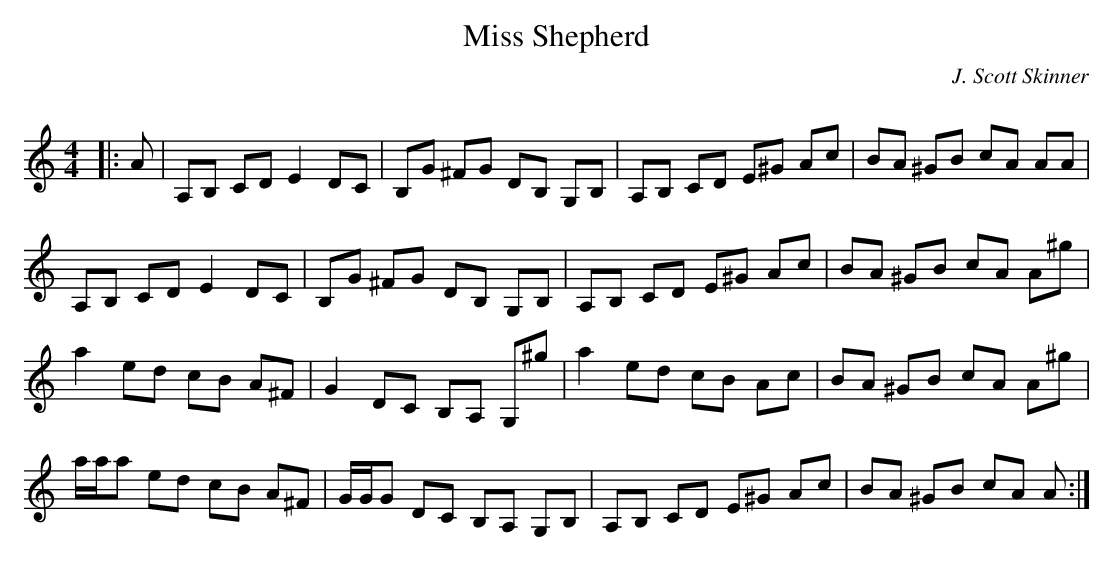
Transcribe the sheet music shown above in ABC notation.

X:1
T: Miss Shepherd
C:J. Scott Skinner
Q: 232
K:Am
M:4/4
L:1/8
|:A|A,B, CD E2 DC|B,G ^FG DB, G,B,|A,B, CD E^G Ac|BA ^GB cA AA|
A,B, CD E2 DC|B,G ^FG DB, G,B,|A,B, CD E^G Ac|BA ^GB cA A^g|
a2 ed cB A^F|G2 DC B,A, G,^g|a2 ed cB Ac|BA ^GB cA A^g|
a1/2a1/2a ed cB A^F|G1/2G1/2G DC B,A, G,B,|A,B, CD E^G Ac|BA ^GB cA A:|
